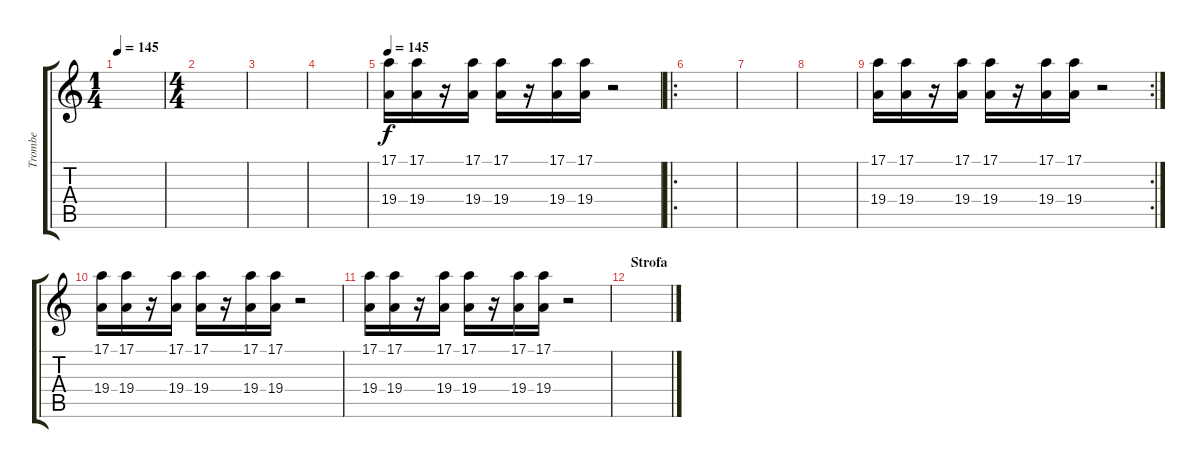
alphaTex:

\track ("Trombe" "Trombe") {instrument brasssection}
\staff {score tabs}
\tuning (E4 B3 G3 D3 A2 E2) {hide}
\ts (1 4)
\tempo 145
\tempo 120
\tempo 145
\clef g2
\ks c
|
\ts (4 4)
|
|
|
\tempo 145
(17.1 19.4).16 (17.1 19.4).16 r.16 (17.1 19.4).16 (17.1 19.4).16 r.16 (17.1 19.4).16 (17.1 19.4).16 r.2 |
\ro
|
|
|
\rc 2
(17.1 19.4).16 (17.1 19.4).16 r.16 (17.1 19.4).16 (17.1 19.4).16 r.16 (17.1 19.4).16 (17.1 19.4).16 r.2 |
(17.1 19.4).16 (17.1 19.4).16 r.16 (17.1 19.4).16 (17.1 19.4).16 r.16 (17.1 19.4).16 (17.1 19.4).16 r.2 |
(17.1 19.4).16 (17.1 19.4).16 r.16 (17.1 19.4).16 (17.1 19.4).16 r.16 (17.1 19.4).16 (17.1 19.4).16 r.2 |
\section ("" "Strofa")
